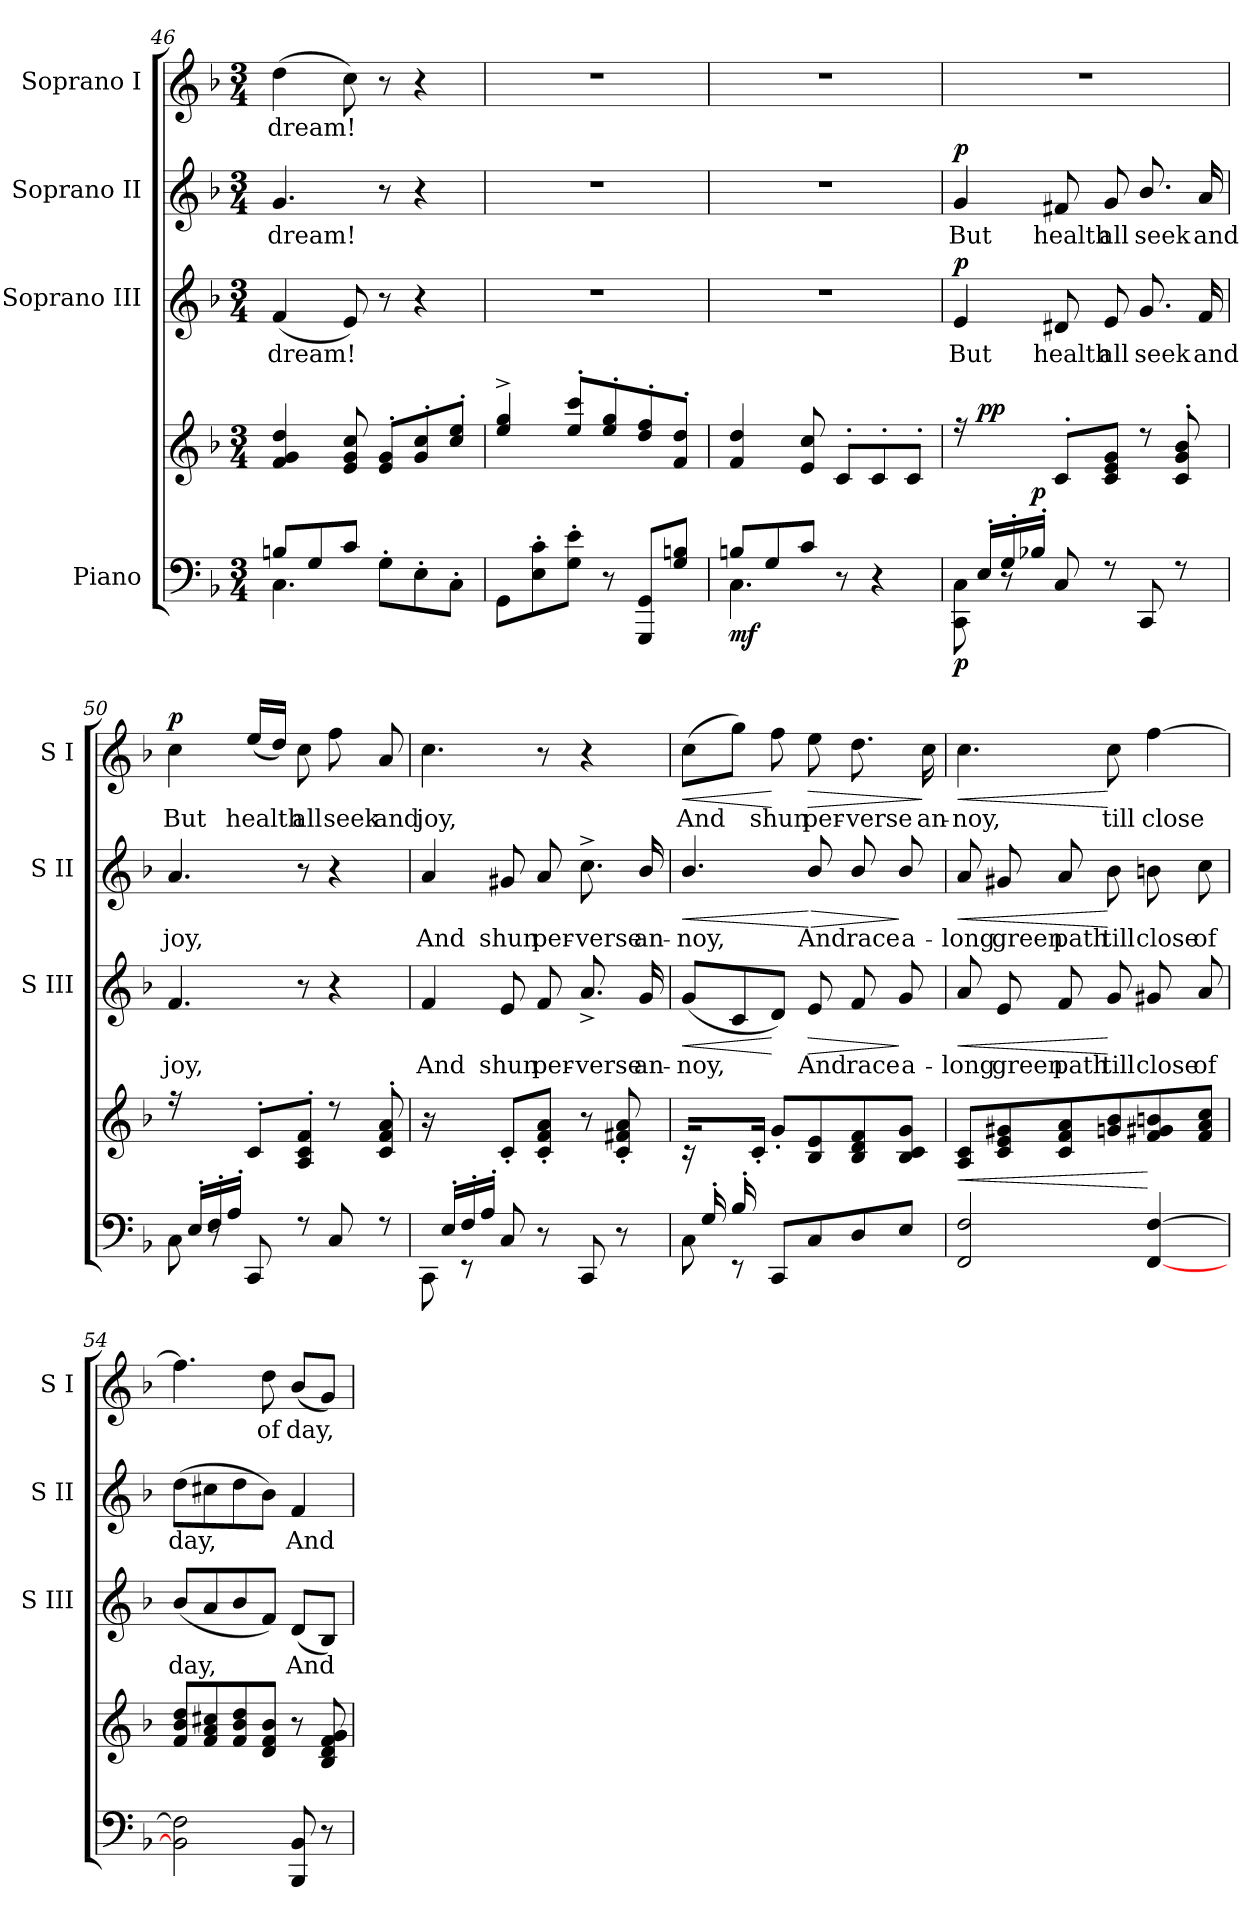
**kern	**kern	**dynam	**kern	**text	**dynam	**kern	**text	**dynam	**kern	**text	**dynam
*part4	*part4	*part4	*part3	*part3	*part3	*part2	*part2	*part2	*part1	*part1	*part1
*staff5	*staff4	*staff4/5	*staff3	*staff3	*staff3	*staff2	*staff2	*staff2	*staff1	*staff1	*staff1
*I"Piano	*	*	*I"Soprano III	*	*	*I"Soprano II	*	*	*I"Soprano I	*	*
*	*	*	*I'S III	*	*	*I'S II	*	*	*I'S I	*	*
!!LO:LB:g=z
*clefF4	*clefG2	*	*clefG2	*	*	*clefG2	*	*	*clefG2	*	*
*k[b-]	*k[b-]	*	*k[b-]	*	*	*k[b-]	*	*	*k[b-]	*	*
*F:	*F:	*	*F:	*	*	*F:	*	*	*F:	*	*
*M3/4	*M3/4	*	*M3/4	*	*	*M3/4	*	*	*M3/4	*	*
=46	=46	=46	=46	=46	=46	=46	=46	=46	=46	=46	=46
*^	*^	*	*	*	*	*	*	*	*	*	*
!	!	!	!LO:N:vis=1	!	!	!LO:LY:b	!	!	!LO:LY:b	!	!	!LO:LY:b	!
8Bn/L	4.C\	4f 4g 4dd	2.ryy	.	(<4f	dream!	.	4.g	dream!	.	(>4dd	dream!	.
8G/	.	.	.	.	.	.	.	.	.	.	.	.	.
8c/J	.	8e 8g 8cc	.	.	8e)	.	.	.	.	.	8cc)	.	.
!	!	!	!	!LO:DY:b=2	!	!	!	!	!	!	!	!	!
!	!	!	!	!LO:DY:n=1:b	!	!	!	!	!	!	!	!	!
8G'L	4.ryy	8e' 8g'L	.	mf mf	8r	.	.	8r	.	.	8r	.	.
8E'	.	8g' 8cc'	.	.	4r	.	.	4r	.	.	4r	.	.
8C'J	.	8cc' 8ee'J	.	.	.	.	.	.	.	.	.	.	.
=47	=47	=47	=47	=47	=47	=47	=47	=47	=47	=47	=47	=47	=47
!	!	!	!LO:N:vis=1	!	!LO:N:vis=1	!	!	!LO:N:vis=1	!	!	!LO:N:vis=1	!	!
8GGL	2ryy	4ee^ 4gg^	2.ryy	.	2.r	.	.	2.r	.	.	2.r	.	.
8E' 8c'	.	.	.	.	.	.	.	.	.	.	.	.	.
8G' 8e'J	.	8ee' 8ccc'L	.	.	.	.	.	.	.	.	.	.	.
8r	.	8ee' 8gg'	.	.	.	.	.	.	.	.	.	.	.
8GGG 8GGL	8ryy	8dd' 8ff'	.	.	.	.	.	.	.	.	.	.	.
8G 8BnJ	8ryy	8f' 8dd'J	.	.	.	.	.	.	.	.	.	.	.
=48	=48	=48	=48	=48	=48	=48	=48	=48	=48	=48	=48	=48	=48
!	!	!	!LO:N:vis=1	!LO:DY:b=2	!LO:N:vis=1	!	!	!LO:N:vis=1	!	!	!LO:N:vis=1	!	!
8Bn/L	4.C\	4f 4dd	2.ryy	mf	2.r	.	.	2.r	.	.	2.r	.	.
8G/	.	.	.	.	.	.	.	.	.	.	.	.	.
8c/J	.	8e 8cc	.	.	.	.	.	.	.	.	.	.	.
8r	4.ryy	8c'L	.	.	.	.	.	.	.	.	.	.	.
4r	.	8c'	.	.	.	.	.	.	.	.	.	.	.
.	.	8c'J	.	.	.	.	.	.	.	.	.	.	.
=49	=49	=49	=49	=49	=49	=49	=49	=49	=49	=49	=49	=49	=49
*	*^	*	*	*	*	*	*	*	*	*	*	*	*
!	!	!LO:N:vis=1	!	!LO:N:vis=1	!LO:DY:b=2	!	!LO:LY:b	!LO:DY:b	!	!LO:LY:b	!LO:DY:b	!LO:N:vis=1	!	!
*	*	*	*	*^	*	*	*	*	*	*	*	*	*	*
16ryy	8CC\ 8C\	2.ryy	16r	2.ryy	8.ryy	p	4e	But	p	4g	But	p	2.r	.	.
!	!	!	!	!	!	!LO:DY:b	!	!	!	!	!	!	!	!	!
!	!	!	!	!	!	!LO:DY:n=1:a	!	!	!	!	!	!	!	!	!
16E'/LL	.	.	8.ryy	.	.	p p	.	.	.	.	.	.	.	.	.
16G'/	8r	.	.	.	.	.	.	.	.	.	.	.	.	.	.
!	!	!	!	!	!	!LO:DY:n=2:b	!	!	!	!	!	!	!	!	!
16B-X'/JJ	.	.	.	.	2ryy	p	.	.	.	.	.	.	.	.	.
!	!	!	!	!	!	!	!	!LO:LY:b	!	!	!LO:LY:b	!	!	!	!
2ryy	8C/	.	8c'L	.	.	.	8d#X	health	.	8f#X	health	.	.	.	.
!	!	!	!	!	!	!	!	!LO:LY:b	!	!	!LO:LY:b	!	!	!	!
.	8r	.	8c 8e 8gJ	.	.	.	8e	all	.	8g	all	.	.	.	.
!	!	!	!	!	!	!	!	!LO:LY:b	!	!	!LO:LY:b	!	!	!	!
.	8CC/	.	8r	.	.	.	8.g/	seek	.	8.b-/	seek	.	.	.	.
.	8r	.	8c' 8g' 8b-'	.	.	.	.	.	.	.	.	.	.	.	.
!	!	!	!	!	!	!	!	!LO:LY:b	!	!	!LO:LY:b	!	!	!	!
.	.	.	.	.	16ryy	.	16f	and	.	16a	and	.	.	.	.
=50	=50	=50	=50	=50	=50	=50	=50	=50	=50	=50	=50	=50	=50	=50	=50
!	!	!LO:N:vis=1	!	!LO:N:vis=1	!	!	!	!LO:LY:b	!	!	!LO:LY:b	!	!	!LO:LY:b	!LO:DY:b
*	*	*	*	*v	*v	*	*	*	*	*	*	*	*	*	*
16ryy	8C\	2.ryy	16r	2.ryy	.	4.f	joy,	.	4.a	joy,	.	4cc	But	p
16E'/LL	.	.	8.ryy	.	.	.	.	.	.	.	.	.	.	.
16F'/	8r	.	.	.	.	.	.	.	.	.	.	.	.	.
16A'/JJ	.	.	.	.	.	.	.	.	.	.	.	.	.	.
!	!	!	!	!	!	!	!	!	!	!	!	!	!LO:LY:b	!
2ryy	8CC/	.	8c'L	.	.	.	.	.	.	.	.	(>16ee/LL	health	.
.	.	.	.	.	.	.	.	.	.	.	.	16ddJJ)	.	.
!	!	!	!	!	!	!	!	!	!	!	!	!	!LO:LY:b	!
.	8r	.	8A' 8c' 8f'J	.	.	8r	.	.	8r	.	.	8cc	all	.
!	!	!	!	!	!	!	!	!	!	!	!	!	!LO:LY:b	!
.	8C/	.	8r	.	.	4r	.	.	4r	.	.	8ff	seek	.
!	!	!	!	!	!	!	!	!	!	!	!	!	!LO:LY:b	!
.	8r	.	8c' 8f' 8a'	.	.	.	.	.	.	.	.	8a	and	.
*	*v	*v	*	*	*	*	*	*	*	*	*	*	*	*
*	*	*v	*v	*	*	*	*	*	*	*	*	*	*
!!LO:LB:g=z
=51	=51	=51	=51	=51	=51	=51	=51	=51	=51	=51	=51	=51
!	!	!	!	!	!LO:LY:b	!	!	!LO:LY:b	!	!	!LO:LY:b	!
16ryy	8CC\	16r	.	4f	And	.	4a	And	.	4.cc	joy,	.
16E'/LL	.	8.ryy	.	.	.	.	.	.	.	.	.	.
16F'/	8r	.	.	.	.	.	.	.	.	.	.	.
16A'/JJ	.	.	.	.	.	.	.	.	.	.	.	.
!	!	!	!	!	!LO:LY:b	!	!	!LO:LY:b	!	!	!	!
2ryy	8C/	8c'L	.	8e	shun	.	8g#X	shun	.	.	.	.
!	!	!	!	!	!LO:LY:b	!	!	!LO:LY:b	!	!	!	!
.	8r	8c' 8f' 8a'J	.	8f	per-	.	8a	per-	.	8r	.	.
!	!	!	!	!	!LO:LY:b	!	!	!LO:LY:b	!	!	!	!
.	8CC/	8r	.	8.a^	-verse	.	8.cc^	-verse	.	4r	.	.
.	8r	8c' 8f#X' 8a'	.	.	.	.	.	.	.	.	.	.
!	!	!	!	!	!LO:LY:b	!	!	!LO:LY:b	!	!	!	!
.	.	.	.	16g/	an-	.	16b-/	an-	.	.	.	.
=52	=52	=52	=52	=52	=52	=52	=52	=52	=52	=52	=52	=52
!	!	!	!	!	!LO:LY:b	!LO:HP:b	!	!LO:LY:b	!LO:HP:b	!	!LO:LY:b	!LO:HP:b
16ryy	8C\	16r	.	(<8gL	-noy,	<	4.b-/	-noy,	<	(>8ccL	And	<
16G'/LL	.	8ryy	.	.	.	.	.	.	.	.	.	.
16B-'/	8r	.	.	8c	.	.	.	.	.	8ggJ)	.	.
2ryy	.	16c'JJ	.	.	.	.	.	.	.	.	.	.
!	!	!	!	!	!	!	!	!	!	!	!LO:LY:b	!
.	8CCL	8g'L	.	8dJ)	.	[	.	.	.	8ff	shun	[
!	!	!	!	!	!LO:LY:b	!LO:HP:b	!	!LO:LY:b	!LO:HP:n=1:b	!	!LO:LY:b	!LO:HP:b
.	8C	8B- 8e	.	8e	And	>	8b-/	And	[ >	8ee	per-	>
!	!	!	!	!	!LO:LY:b	!	!	!LO:LY:b	!	!	!LO:LY:b	!
.	8D	8B- 8d 8f	.	8f	race	.	8b-/	race	.	8.dd	-verse	.
!	!	!	!	!	!LO:LY:b	!	!	!LO:LY:b	!	!	!	!
.	8EJ	8B- 8c 8gJ	.	8g	a-	]	8b-/	a-	]	.	.	.
!	!	!	!	!	!	!	!	!	!	!	!LO:LY:b	!
16ryy	.	.	.	.	.	.	.	.	.	16cc	an-	]
*v	*v	*	*	*	*	*	*	*	*	*	*	*
=53	=53	=53	=53	=53	=53	=53	=53	=53	=53	=53	=53
!	!	!LO:HP:b	!	!LO:LY:b	!LO:HP:b	!	!LO:LY:b	!LO:HP:b	!	!LO:LY:b	!LO:HP:b
2FF 2F	8A 8cL	<	8a	-long	<	8a	-long	<	4.cc	-noy,	<
!	!	!	!	!LO:LY:b	!	!	!LO:LY:b	!	!	!	!
.	8c 8e 8g#X	.	8e	green	.	8g#X	green	.	.	.	.
!	!	!	!	!LO:LY:b	!	!	!LO:LY:b	!	!	!	!
.	8c 8f 8a	.	8f	path	.	8a	path	.	.	.	.
!	!	!	!	!LO:LY:b	!	!	!LO:LY:b	!	!	!LO:LY:b	!
.	8gn 8b-	.	8g	till	[	8b-	till	[	8cc	till	[
!	!	!	!	!LO:LY:b	!	!	!LO:LY:b	!	!	!LO:LY:b	!
[4FF [4F	8f 8g#X 8bn	[	8g#X	close	.	8bn	close	.	[4ff	close	.
!	!	!	!	!LO:LY:b	!	!	!LO:LY:b	!	!	!	!
.	8f 8a 8ccJ	.	8a	of	.	8cc	of	.	.	.	.
=54	=54	=54	=54	=54	=54	=54	=54	=54	=54	=54	=54
!	!	!	!	!LO:LY:b	!	!	!LO:LY:b	!	!	!	!
2BB-] 2F]	8f 8b- 8ddL	.	(<8b-L	day,	.	(>8ddL	day,	.	4.ff]	.	.
.	8f 8a 8cc#X	.	8a	.	.	8cc#X	.	.	.	.	.
.	8f 8b- 8dd	.	8b-	.	.	8dd	.	.	.	.	.
!	!	!	!	!	!	!	!	!	!	!LO:LY:b	!
.	8d 8f 8b-J	.	8fJ)	.	.	8b-J)	.	.	8dd	of	.
!	!	!	!	!LO:LY:b	!	!	!LO:LY:b	!	!	!LO:LY:b	!
8BBB-/ 8BB-/	8r	.	(<8dL	And	.	4f	And	.	(<8b-L	day,	.
8r	8B- 8d 8f 8g	.	8B-J)	.	.	.	.	.	8gJ)	.	.
=	=	=	=	=	=	=	=	=	=	=	=
*-	*-	*-	*-	*-	*-	*-	*-	*-	*-	*-	*-
